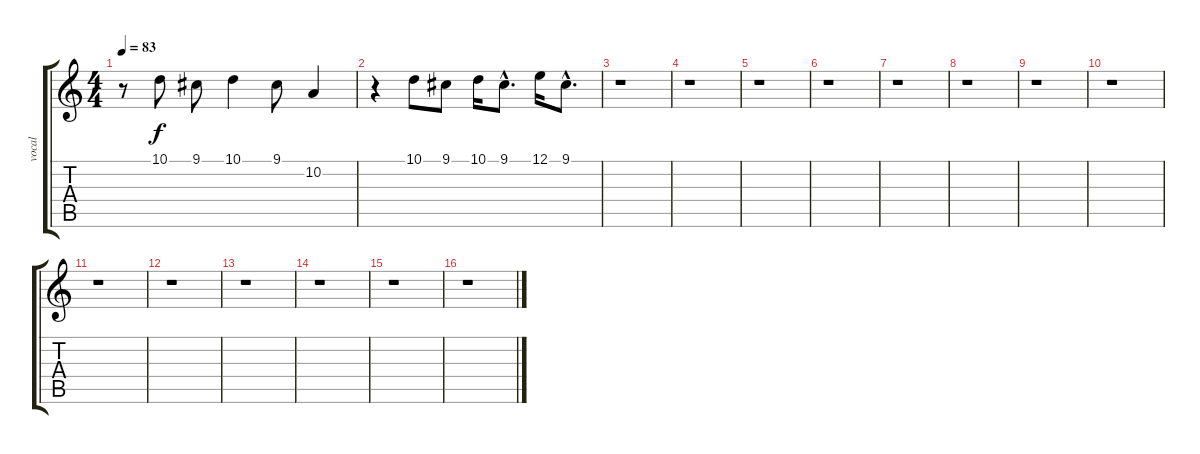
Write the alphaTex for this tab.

\track ("vocal" "vocal") {instrument harmonica}
\staff {score tabs}
\tuning (E4 B3 G3 D3 A2 E2) {hide}
\ts (4 4)
\tempo 83
\clef g2
\ks c
r.8{dy f} 10.1.8 9.1.8 10.1.4 9.1.8 10.2.4 |
r.4 10.1.8 9.1.8 10.1.16 9.1{hac}.8{d} 12.1.16 9.1{hac}.8{d} |
r.1 |
r.1 |
r.1 |
r.1 |
r.1 |
r.1 |
r.1 |
r.1 |
r.1 |
r.1 |
r.1 |
r.1 |
r.1 |
r.1
